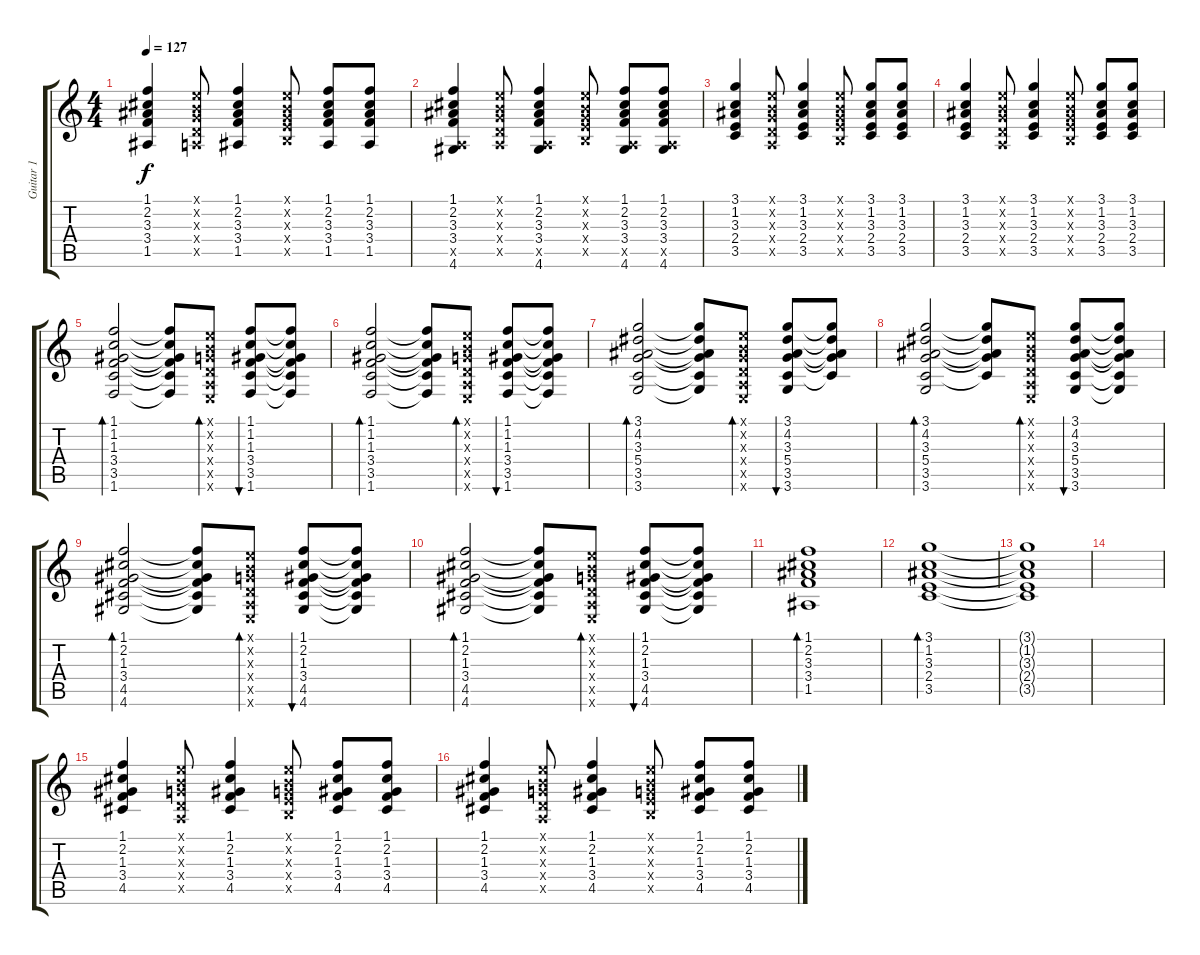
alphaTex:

\track ("Guitar 1" "Guitar 1") {instrument acousticguitarsteel}
\staff {score tabs}
\tuning (E4 B3 G3 D3 A2 E2) {hide}
\ts (4 4)
\tempo 127
\clef g2
\ks c
(1.1 2.2 3.3 3.4 1.5).4{dy f} (0.1{x} 0.2{x} 0.3{x} 0.4{x} 0.5{x}).8 (1.1 2.2 3.3 3.4 1.5).4 (0.1{x} 0.2{x} 0.3{x} 2.4{x} 2.5{x}).8 (1.1 2.2 3.3 3.4 1.5).8 (1.1 2.2 3.3 3.4 1.5).8 |
(1.1 2.2 3.3 3.4 0.5{x} 4.6).4 (0.1{x} 0.2{x} 0.3{x} 0.4{x} 0.5{x}).8 (1.1 2.2 3.3 3.4 0.5{x} 4.6).4 (0.1{x} 0.2{x} 0.3{x} 2.4{x} 2.5{x}).8 (1.1 2.2 3.3 3.4 0.5{x} 4.6).8 (1.1 2.2 3.3 3.4 0.5{x} 4.6).8 |
(3.1 1.2 3.3 2.4 3.5).4 (0.1{x} 0.2{x} 0.3{x} 0.4{x} 0.5{x}).8 (3.1 1.2 3.3 2.4 3.5).4 (0.1{x} 0.2{x} 0.3{x} 2.4{x} 2.5{x}).8 (3.1 1.2 3.3 2.4 3.5).8 (3.1 1.2 3.3 2.4 3.5).8 |
(3.1 1.2 3.3 2.4 3.5).4 (0.1{x} 0.2{x} 0.3{x} 0.4{x} 0.5{x}).8 (3.1 1.2 3.3 2.4 3.5).4 (0.1{x} 0.2{x} 0.3{x} 2.4{x} 2.5{x}).8 (3.1 1.2 3.3 2.4 3.5).8 (3.1 1.2 3.3 2.4 3.5).8 |
(1.1 1.2 1.3 3.4 3.5 1.6).2{bd 30} (1.1{t} 1.2{t} 1.3{t} 3.4{t} 3.5{t} 1.6{t}).8 (0.1{x} 0.2{x} 0.3{x} 0.4{x} 0.5{x} 0.6{x}).8{bd 30} (1.1 1.2 1.3 3.4 3.5 1.6).8{bu 30} (1.1{t} 1.2{t} 1.3{t} 3.4{t} 3.5{t} 1.6{t}).8 |
(1.1 1.2 1.3 3.4 3.5 1.6).2{bd 30} (1.1{t} 1.2{t} 1.3{t} 3.4{t} 3.5{t} 1.6{t}).8 (0.1{x} 0.2{x} 0.3{x} 0.4{x} 0.5{x} 0.6{x}).8{bd 30} (1.1 1.2 1.3 3.4 3.5 1.6).8{bu 30} (1.1{t} 1.2{t} 1.3{t} 3.4{t} 3.5{t} 1.6{t}).8 |
(3.1 4.2 3.3 5.4 3.5 3.6).2{bd 30} (3.1{t} 4.2{t} 3.3{t} 5.4{t} 3.5{t} 3.6{t}).8 (0.1{x} 0.2{x} 0.3{x} 0.4{x} 0.5{x} 0.6{x}).8{bd 30} (3.1 4.2 3.3 5.4 3.5 3.6).8{bu 30} (3.1{t} 4.2{t} 3.3{t} 5.4{t} 3.5{t}).8 |
(3.1 4.2 3.3 5.4 3.5 3.6).2{bd 30} (3.1{t} 4.2{t} 3.3{t} 5.4{t} 3.5{t}).8 (0.1{x} 0.2{x} 0.3{x} 0.4{x} 0.5{x} 0.6{x}).8{bd 30} (3.1 4.2 3.3 5.4 3.5 3.6).8{bu 30} (3.1{t} 4.2{t} 3.3{t} 5.4{t} 3.5{t} 3.6{t}).8 |
(1.1 2.2 1.3 3.4 4.5 4.6).2{bd 30} (1.1{t} 2.2{t} 1.3{t} 3.4{t} 4.5{t} 4.6{t}).8 (0.1{x} 0.2{x} 0.3{x} 0.4{x} 0.5{x} 0.6{x}).8{bd 30} (1.1 2.2 1.3 3.4 4.5 4.6).8{bu 30} (1.1{t} 2.2{t} 1.3{t} 3.4{t} 4.5{t} 4.6{t}).8 |
(1.1 2.2 1.3 3.4 4.5 4.6).2{bd 30} (1.1{t} 2.2{t} 1.3{t} 3.4{t} 4.5{t} 4.6{t}).8 (0.1{x} 0.2{x} 0.3{x} 0.4{x} 0.5{x} 0.6{x}).8{bd 30} (1.1 2.2 1.3 3.4 4.5 4.6).8{bu 30} (1.1{t} 2.2{t} 1.3{t} 3.4{t} 4.5{t} 4.6{t}).8 |
(1.1 2.2 3.3 3.4 1.5).1{bd 480} |
(3.1 1.2 3.3 2.4 3.5).1{bd 480} |
(3.1{t} 1.2{t} 3.3{t} 2.4{t} 3.5{t}).1 |
|
(1.1 2.2 1.3 3.4 4.5).4 (0.1{x} 0.2{x} 0.3{x} 0.4{x} 0.5{x}).8 (1.1 2.2 1.3 3.4 4.5).4 (0.1{x} 0.2{x} 0.3{x} 2.4{x} 2.5{x}).8 (1.1 2.2 1.3 3.4 4.5).8 (1.1 2.2 1.3 3.4 4.5).8 |
(1.1 2.2 1.3 3.4 4.5).4 (0.1{x} 0.2{x} 0.3{x} 0.4{x} 0.5{x}).8 (1.1 2.2 1.3 3.4 4.5).4 (0.1{x} 0.2{x} 0.3{x} 2.4{x} 2.5{x}).8 (1.1 2.2 1.3 3.4 4.5).8 (1.1 2.2 1.3 3.4 4.5).8
